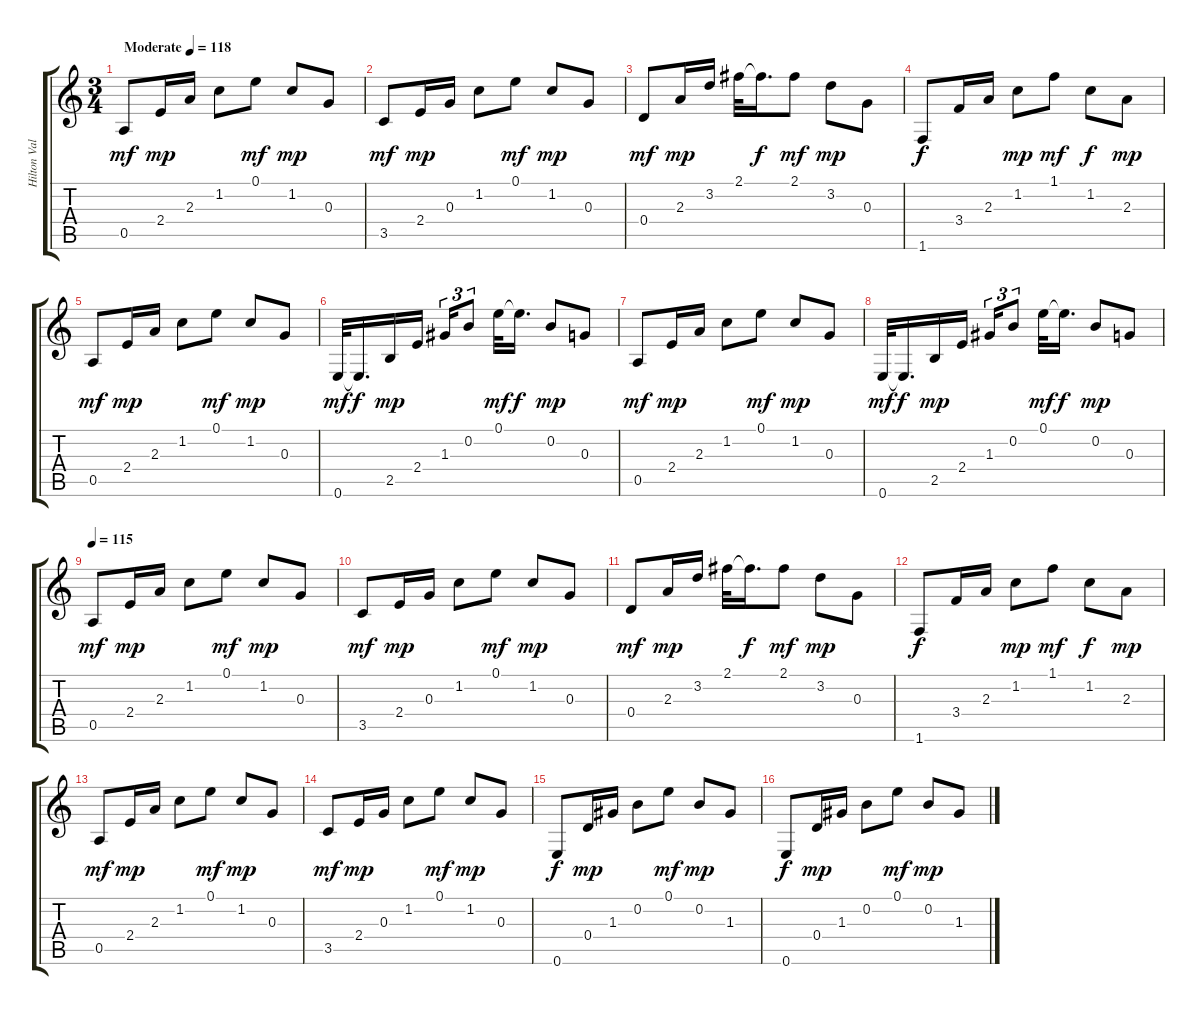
\track ("Hilton Valentine" "Hilton Val") {instrument electricguitarjazz}
\staff {score tabs}
\tuning (E4 B3 G3 D3 A2 E2) {hide}
\ts (3 4)
\tempo (118 "Moderate")
\clef g2
\ks c
0.5.8{dy mf instrument electricguitarjazz} 2.4.16{dy mp} 2.3.16 1.2.8 0.1.8{dy mf} 1.2.8{dy mp} 0.3.8 |
3.5.8{dy mf} 2.4.16{dy mp} 0.3.16 1.2.8 0.1.8{dy mf} 1.2.8{dy mp} 0.3.8 |
0.4.8{dy mf} 2.3.16{dy mp} 3.2.16 2.1.32 2.1{t}.16{d dy f} 2.1.8{dy mf} 3.2.8{dy mp} 0.3.8 |
1.6.8{dy f} 3.4.16 2.3.16 1.2.8{dy mp} 1.1.8{dy mf} 1.2.8{dy f} 2.3.8{dy mp} |
0.5.8{dy mf} 2.4.16{dy mp} 2.3.16 1.2.8 0.1.8{dy mf} 1.2.8{dy mp} 0.3.8 |
0.6.32{dy mf} 0.6{t}.16{d dy f} 2.5.16{dy mp} 2.4.16 1.3.16{tu (3 2)} 0.2.8{tu (3 2)} 0.1.32{dy mf} 0.1{t}.16{d dy f} 0.2.8{dy mp} 0.3.8 |
0.5.8{dy mf} 2.4.16{dy mp} 2.3.16 1.2.8 0.1.8{dy mf} 1.2.8{dy mp} 0.3.8 |
0.6.32{dy mf} 0.6{t}.16{d dy f} 2.5.16{dy mp} 2.4.16 1.3.16{tu (3 2)} 0.2.8{tu (3 2)} 0.1.32{dy mf} 0.1{t}.16{d dy f} 0.2.8{dy mp} 0.3.8 |
\tempo 115
0.5.8{dy mf} 2.4.16{dy mp} 2.3.16 1.2.8 0.1.8{dy mf} 1.2.8{dy mp} 0.3.8 |
3.5.8{dy mf} 2.4.16{dy mp} 0.3.16 1.2.8 0.1.8{dy mf} 1.2.8{dy mp} 0.3.8 |
0.4.8{dy mf} 2.3.16{dy mp} 3.2.16 2.1.32 2.1{t}.16{d dy f} 2.1.8{dy mf} 3.2.8{dy mp} 0.3.8 |
1.6.8{dy f} 3.4.16 2.3.16 1.2.8{dy mp} 1.1.8{dy mf} 1.2.8{dy f} 2.3.8{dy mp} |
0.5.8{dy mf} 2.4.16{dy mp} 2.3.16 1.2.8 0.1.8{dy mf} 1.2.8{dy mp} 0.3.8 |
3.5.8{dy mf} 2.4.16{dy mp} 0.3.16 1.2.8 0.1.8{dy mf} 1.2.8{dy mp} 0.3.8 |
0.6.8{dy f} 0.4.16{dy mp} 1.3.16 0.2.8 0.1.8{dy mf} 0.2.8{dy mp} 1.3.8 |
0.6.8{dy f} 0.4.16{dy mp} 1.3.16 0.2.8 0.1.8{dy mf} 0.2.8{dy mp} 1.3.8
